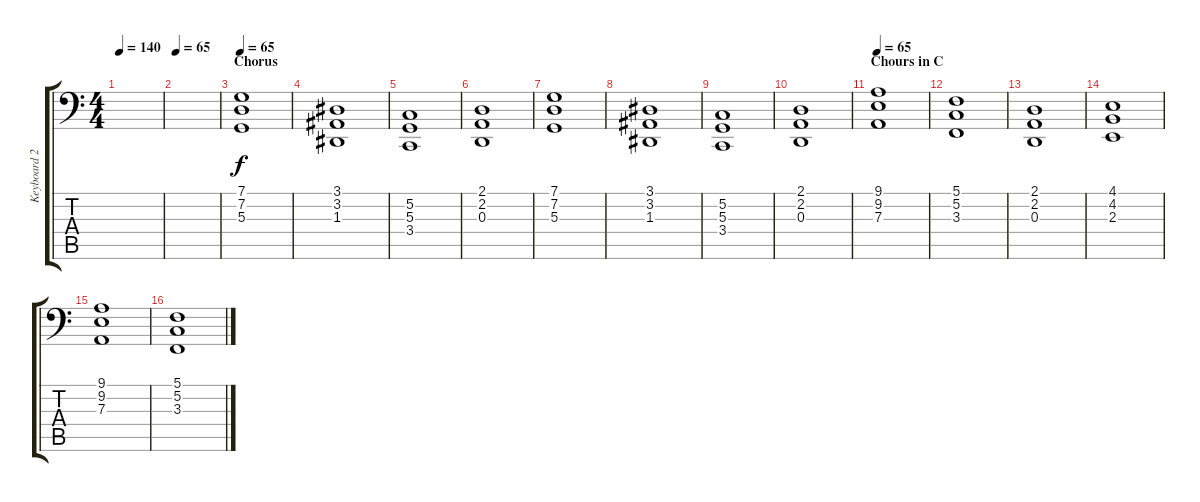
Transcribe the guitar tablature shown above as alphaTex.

\track ("Keyboard 2" "Keyboard 2") {instrument stringensemble2}
\staff {score tabs}
\tuning (C3 G2 D2 A1 E1 B0) {hide}
\ts (4 4)
\tempo 140
\clef f4
\ks c
|
\tempo 65
|
\section ("" "Chorus")
\tempo 65
(7.1 7.2 5.3).1 |
(3.1 3.2 1.3).1 |
(5.2 5.3 3.4).1 |
(2.1 2.2 0.3).1 |
(7.1 7.2 5.3).1 |
(3.1 3.2 1.3).1 |
(5.2 5.3 3.4).1 |
(2.1 2.2 0.3).1 |
\section ("" "Chours in C")
\tempo 65
(9.1 9.2 7.3).1 |
(5.1 5.2 3.3).1 |
(2.1 2.2 0.3).1 |
(4.1 4.2 2.3).1 |
(9.1 9.2 7.3).1 |
(5.1 5.2 3.3).1
